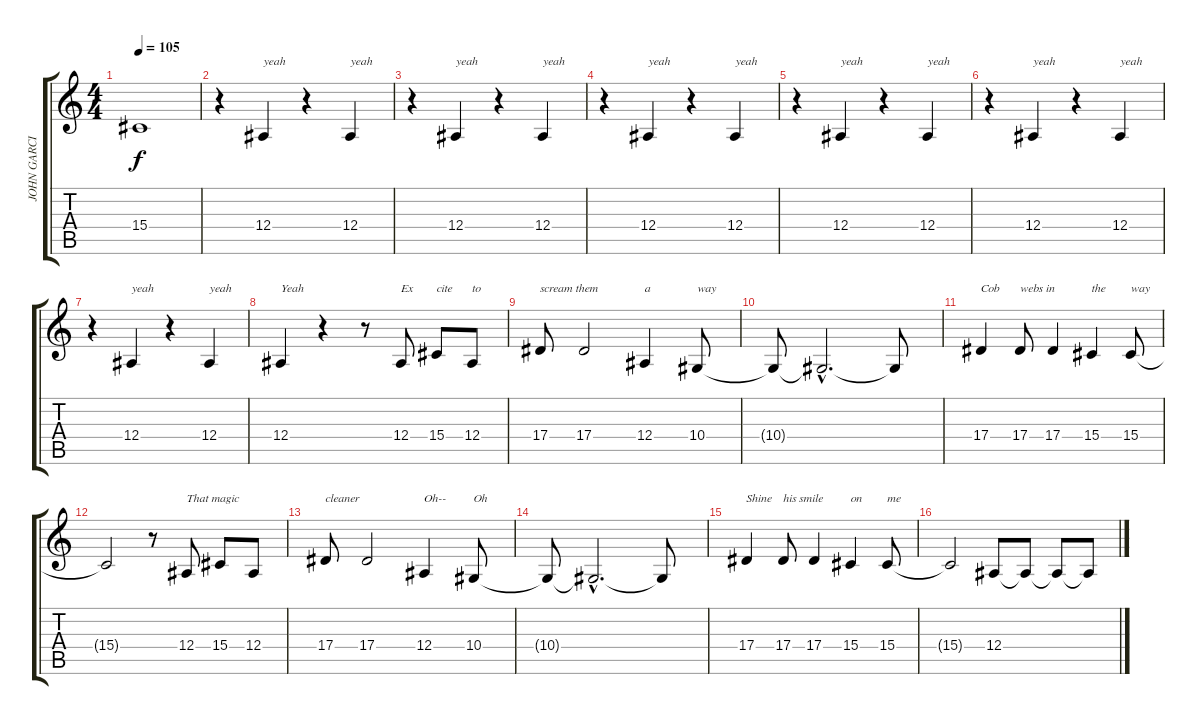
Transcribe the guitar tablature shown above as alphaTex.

\track ("JOHN GARCIA" "JOHN GARCI") {instrument synthvoice}
\staff {score tabs}
\tuning (C4 G3 Eb3 Bb2 F2 C2) {hide}
\ts (4 4)
\tempo 105
\clef g2
\ks c
15.4{t}.1{dy f} |
r.4 12.4.4{txt "yeah"} r.4 12.4.4{txt "yeah"} |
r.4 12.4.4{txt "yeah"} r.4 12.4.4{txt "yeah"} |
r.4 12.4.4{txt "yeah"} r.4 12.4.4{txt "yeah"} |
r.4 12.4.4{txt "yeah"} r.4 12.4.4{txt "yeah"} |
r.4 12.4.4{txt "yeah"} r.4 12.4.4{txt "yeah"} |
r.4 12.4.4{txt "yeah"} r.4 12.4.4{txt "yeah"} |
12.4.4{txt "Yeah"} r.4 r.8 12.4.8{txt "Ex"} 15.4.8{txt "cite"} 12.4.8{txt "to"} |
17.4.8{txt "scream them"} 17.4.2 12.4.4{txt "a"} 10.4.8{txt "way"} |
10.4{t}.8 10.4{hac t}.2{d} 10.4{t}.8 |
17.4.4{txt "Cob"} 17.4.8{txt "webs in"} 17.4.4 15.4.4{txt "the"} 15.4.8{txt "way"} |
15.4{t}.2 r.8 12.4.8{txt "That magic"} 15.4.8 12.4.8 |
17.4.8{txt "cleaner"} 17.4.2 12.4.4{txt "Oh--"} 10.4.8{txt "Oh"} |
10.4{t}.8 10.4{hac t}.2{d} 10.4{t}.8 |
17.4.4{txt "Shine"} 17.4.8{txt "his smile"} 17.4.4 15.4.4{txt "on"} 15.4.8{txt "me"} |
15.4{t}.2 12.4.8 12.4{t}.8 12.4{t}.8 12.4{t}.8
